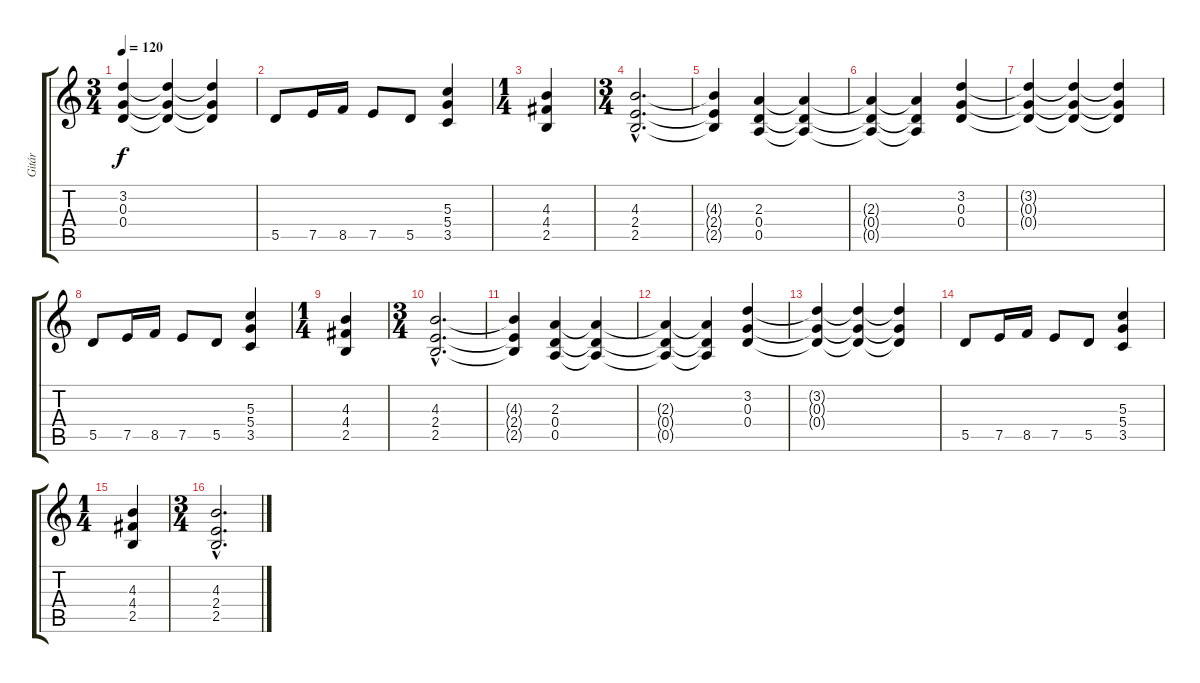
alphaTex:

\track ("Gitár" "Gitár") {instrument distortionguitar}
\staff {score tabs}
\tuning (E4 B3 G3 D3 A2 E2) {hide}
\ts (3 4)
\tempo 120
\clef g2
\ks c
(3.2{t} 0.3{t} 0.4{t}).4{dy f} (3.2{t} 0.3{t} 0.4{t}).4 (3.2{t} 0.3{t} 0.4{t}).4 |
5.5.8 7.5.16 8.5.16 7.5.8 5.5.8 (5.3 5.4 3.5).4 |
\ts (1 4)
(4.3 4.4 2.5).4 |
\ts (3 4)
(4.3{hac} 2.4{hac} 2.5{hac}).2{d} |
(4.3{t} 2.4{t} 2.5{t}).4 (2.3 0.4 0.5).4 (2.3{t} 0.4{t} 0.5{t}).4 |
(2.3{t} 0.4{t} 0.5{t}).4 (2.3{t} 0.4{t} 0.5{t}).4 (3.2 0.3 0.4).4 |
(3.2{t} 0.3{t} 0.4{t}).4 (3.2{t} 0.3{t} 0.4{t}).4 (3.2{t} 0.3{t} 0.4{t}).4 |
5.5.8 7.5.16 8.5.16 7.5.8 5.5.8 (5.3 5.4 3.5).4 |
\ts (1 4)
(4.3 4.4 2.5).4 |
\ts (3 4)
(4.3{hac} 2.4{hac} 2.5{hac}).2{d} |
(4.3{t} 2.4{t} 2.5{t}).4 (2.3 0.4 0.5).4 (2.3{t} 0.4{t} 0.5{t}).4 |
(2.3{t} 0.4{t} 0.5{t}).4 (2.3{t} 0.4{t} 0.5{t}).4 (3.2 0.3 0.4).4 |
(3.2{t} 0.3{t} 0.4{t}).4 (3.2{t} 0.3{t} 0.4{t}).4 (3.2{t} 0.3{t} 0.4{t}).4 |
5.5.8 7.5.16 8.5.16 7.5.8 5.5.8 (5.3 5.4 3.5).4 |
\ts (1 4)
(4.3 4.4 2.5).4 |
\ts (3 4)
(4.3{hac} 2.4{hac} 2.5{hac}).2{d}
